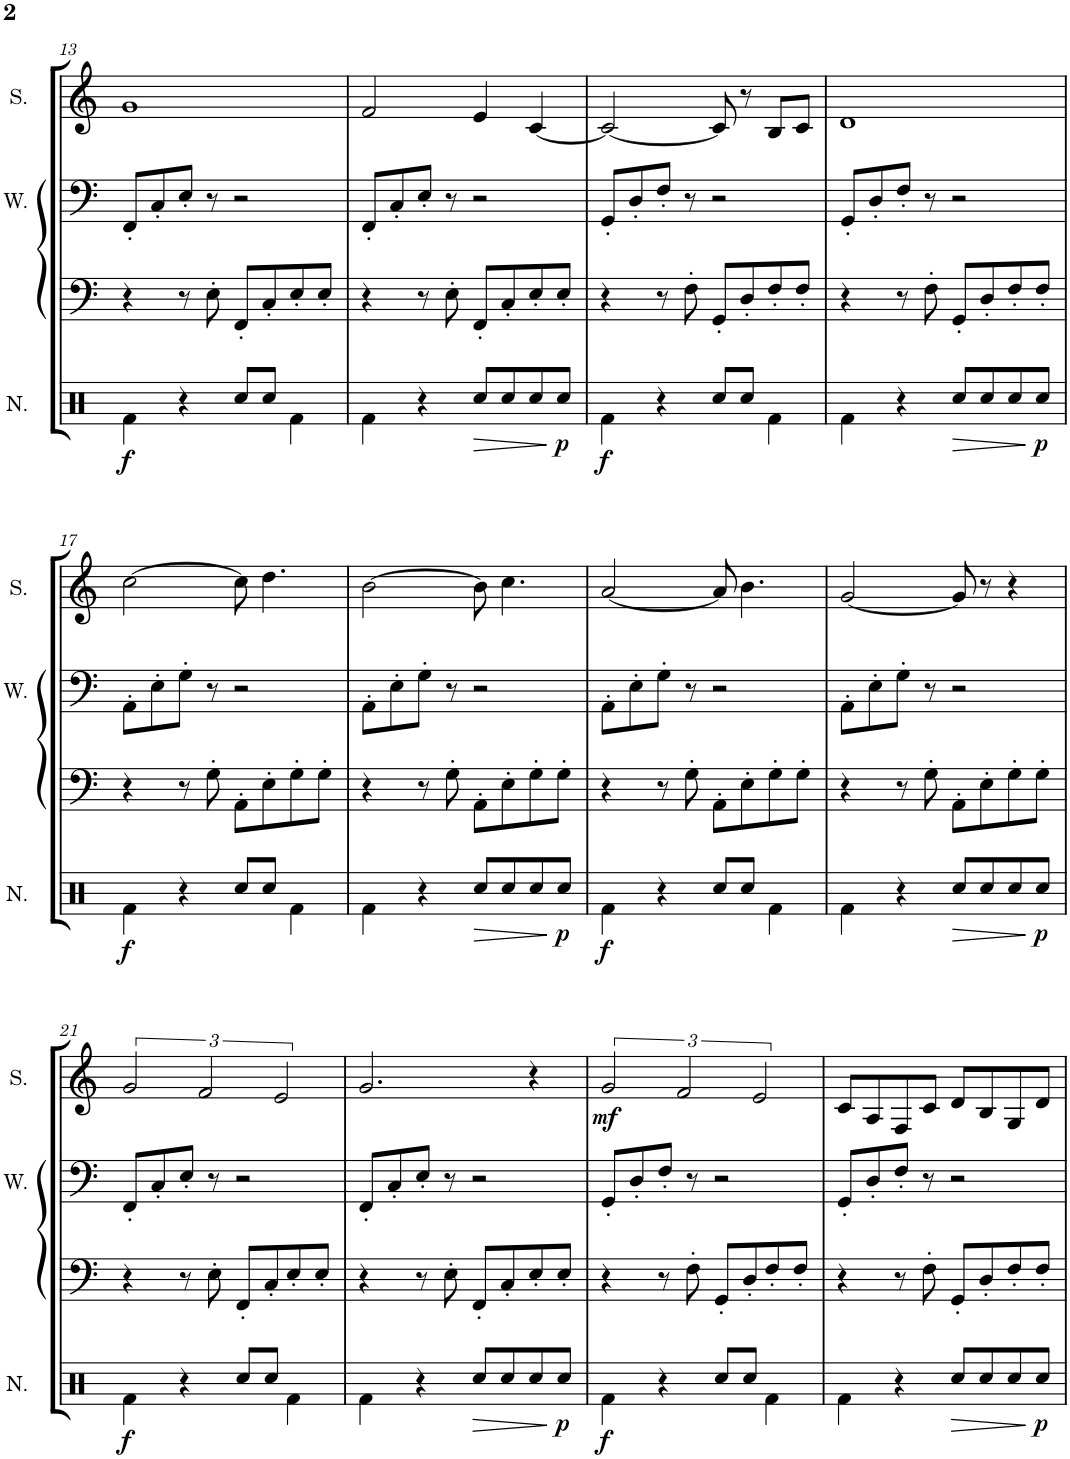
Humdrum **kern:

**kern	**dynam	**kern	**kern	**kern	**dynam	**kern	**dynam
*part5	*part5	*part4	*part3	*part2	*part2	*part1	*part1
*staff5	*staff5	*staff4	*staff3	*staff2	*staff2	*staff1	*staff1
*I"Noise	*	*I"Saw Synthesizer	*I"Wave	*I"Square Synthesizer	*	*I"Square	*
*I'N.	*	*	*I'W.	*	*	*I'S.	*
!!LO:PB:g=z
*clefX	*	*clefF4	*clefF4	*clefG2	*	*clefG2	*
*k[]	*	*k[]	*k[]	*k[]	*	*k[]	*
*M4/4	*	*M4/4	*M4/4	*M4/4	*	*M4/4	*
*met(c)	*	*met(c)	*met(c)	*met(c)	*	*met(c)	*
=13	=13	=13	=13	=13	=13	=13	=13
!	!LO:DY:b	!	!	!	!	!	!
4Rf\	f	4r	8FF'/L	8g/L_	.	1g	.
.	.	.	8C'/	32g/KL]	.	.	.
.	.	.	.	[16.g/JJ	.	.	.
4r	.	8r	8E'/J	2.g_	.	.	.
.	.	8E'\	8r	.	.	.	.
8Rcc/L	.	8FF'/L	2r	.	.	.	.
8Rcc/J	.	8C'/	.	.	.	.	.
4Rf\	.	8E'/	.	.	.	.	.
.	.	8E'/J	.	.	.	.	.
=14	=14	=14	=14	=14	=14	=14	=14
4Rf\	.	4r	8FF'/L	8g/L_	.	2f/	.
.	.	.	8C'/	32g/Jkk]	.	.	.
.	.	.	.	2f	.	.	.
4r	.	8r	8E'/J	.	.	.	.
.	.	8E'\	8r	.	.	.	.
!	!LO:HP:b	!	!	!	!	!	!
8Rcc/L	>	8FF'/L	2r	.	.	4e/	.
8Rcc/	.	8C'/	.	.	.	.	.
.	.	.	.	4e	.	.	.
8Rcc/	.	8E'/	.	.	.	[4c/	.
!	!LO:DY:n=1:b	!	!	!	!	!	!
8Rcc/J	] p	8E'/J	.	.	.	.	.
.	.	.	.	[16.c	.	.	.
=15	=15	=15	=15	=15	=15	=15	=15
!	!LO:DY:b	!	!	!	!	!	!
4Rf\	f	4r	8GG'/L	8c/L_	.	2c/_	.
.	.	.	8D'/	32c/Jkk_	.	.	.
.	.	.	.	2c_	.	.	.
4r	.	8r	8F'/J	.	.	.	.
.	.	8F'\	8r	.	.	.	.
8Rcc/L	.	8GG'/L	2r	.	.	8c/]	.
8Rcc/J	.	8D'/	.	.	.	8r	.
.	.	.	.	8c]	.	.	.
4Rf\	.	8F'/	.	.	.	8B/L	.
.	.	.	.	8r	.	.	.
.	.	8F'/J	.	.	.	8c/J	.
.	.	.	.	[16.B	.	.	.
=16	=16	=16	=16	=16	=16	=16	=16
4Rf\	.	4r	8GG'/L	32B/KKL]	.	1d	.
.	.	.	.	8c/	.	.	.
.	.	.	8D'/	.	.	.	.
.	.	.	.	[16.d/Jk	.	.	.
4r	.	8r	8F'/J	2.d_	.	.	.
.	.	8F'\	8r	.	.	.	.
!	!LO:HP:b	!	!	!	!	!	!
8Rcc/L	>	8GG'/L	2r	.	.	.	.
8Rcc/	.	8D'/	.	.	.	.	.
8Rcc/	.	8F'/	.	.	.	.	.
!	!LO:DY:n=1:b	!	!	!	!	!	!
8Rcc/J	] p	8F'/J	.	.	.	.	.
!!LO:LB:g=z
=17	=17	=17	=17	=17	=17	=17	=17
!	!LO:DY:b	!	!	!	!	!	!
4Rf\	f	4r	8AA'\L	8d/L_	.	[2cc\	.
.	.	.	8E'\	32d/Jkk]	.	.	.
.	.	.	.	[2cc	.	.	.
4r	.	8r	8G'\J	.	.	.	.
.	.	8G'\	8r	.	.	.	.
8Rcc/L	.	8AA'\L	2r	.	.	8cc\]	.
8Rcc/J	.	8E'\	.	.	.	4.dd\	.
.	.	.	.	8cc]	.	.	.
4Rf\	.	8G'\	.	.	.	.	.
.	.	.	.	[8..ddJ	.	.	.
.	.	8G'\J	.	.	.	.	.
=18	=18	=18	=18	=18	=18	=18	=18
4Rf\	.	4r	8AA'\L	8dd\L_	.	[2b\	.
.	.	.	8E'\	32dd\Jkk]	.	.	.
.	.	.	.	[2b	.	.	.
4r	.	8r	8G'\J	.	.	.	.
.	.	8G'\	8r	.	.	.	.
!	!LO:HP:b	!	!	!	!	!	!
8Rcc/L	>	8AA'\L	2r	.	.	8b\]	.
8Rcc/	.	8E'\	.	.	.	4.cc\	.
.	.	.	.	8b]	.	.	.
8Rcc/	.	8G'\	.	.	.	.	.
.	.	.	.	[8..ccJ	.	.	.
!	!LO:DY:n=1:b	!	!	!	!	!	!
8Rcc/J	] p	8G'\J	.	.	.	.	.
=19	=19	=19	=19	=19	=19	=19	=19
!	!LO:DY:b	!	!	!	!	!	!
4Rf\	f	4r	8AA'\L	8cc\L_	.	[2a/	.
.	.	.	8E'\	32cc\Jkk]	.	.	.
.	.	.	.	[2a	.	.	.
4r	.	8r	8G'\J	.	.	.	.
.	.	8G'\	8r	.	.	.	.
8Rcc/L	.	8AA'\L	2r	.	.	8a/]	.
8Rcc/J	.	8E'\	.	.	.	4.b\	.
.	.	.	.	8a]	.	.	.
4Rf\	.	8G'\	.	.	.	.	.
.	.	.	.	[8..bJ	.	.	.
.	.	8G'\J	.	.	.	.	.
=20	=20	=20	=20	=20	=20	=20	=20
4Rf\	.	4r	8AA'\L	8b\L_	.	[2g/	.
.	.	.	8E'\	32b\Jkk]	.	.	.
.	.	.	.	[2g	.	.	.
4r	.	8r	8G'\J	.	.	.	.
.	.	8G'\	8r	.	.	.	.
!	!LO:HP:b	!	!	!	!	!	!
8Rcc/L	>	8AA'\L	2r	.	.	8g/]	.
8Rcc/	.	8E'\	.	.	.	8r	.
.	.	.	.	8g]	.	.	.
8Rcc/	.	8G'\	.	.	.	4r	.
.	.	.	.	32r	.	.	.
.	.	.	.	16r	.	.	.
!	!LO:DY:n=1:b	!	!	!	!	!	!
8Rcc/J	] p	8G'\J	.	8r	.	.	.
!!LO:LB:g=z
=21	=21	=21	=21	=21	=21	=21	=21
!	!LO:DY:b	!	!	!	!	!	!
4Rf\	f	4r	8FF'/L	8r	.	3g/	.
.	.	.	8C'/	32r	.	.	.
*	*	*	*	*Xbrackettup	*	*	*
.	.	.	.	3g	.	.	.
4r	.	8r	8E'/J	.	.	.	.
.	.	.	.	.	.	3f/	.
.	.	8E'\	8r	.	.	.	.
.	.	.	.	[6f	.	.	.
8Rcc/L	.	8FF'/L	2r	.	.	.	.
8Rcc/J	.	8C'/	.	.	.	.	.
.	.	.	.	6f]	.	.	.
.	.	.	.	.	.	3e/	.
4Rf\	.	8E'/	.	.	.	.	.
.	.	.	.	[12e/L	.	.	.
.	.	8E'/J	.	.	.	.	.
.	.	.	.	16.e/Jk_	.	.	.
=22	=22	=22	=22	=22	=22	=22	=22
4Rf\	.	4r	8FF'/L	8e/L_	.	2.g/	.
.	.	.	8C'/	32e/Jkk]	.	.	.
.	.	.	.	2.g	.	.	.
4r	.	8r	8E'/J	.	.	.	.
.	.	8E'\	8r	.	.	.	.
!	!LO:HP:b	!	!	!	!	!	!
8Rcc/L	>	8FF'/L	2r	.	.	.	.
8Rcc/	.	8C'/	.	.	.	.	.
8Rcc/	.	8E'/	.	.	.	4r	.
!	!LO:DY:n=1:b	!	!	!	!	!	!
8Rcc/J	] p	8E'/J	.	.	.	.	.
.	.	.	.	32r	.	.	.
.	.	.	.	16r	.	.	.
=23	=23	=23	=23	=23	=23	=23	=23
!	!LO:DY:b	!	!	!	!	!	!LO:DY:b
4Rf\	f	4r	8GG'/L	8r	.	3g/	mf
.	.	.	8D'/	32r	.	.	.
!	!	!	!	!	!LO:DY:b	!	!
.	.	.	.	3g	p	.	.
4r	.	8r	8F'/J	.	.	.	.
.	.	.	.	.	.	3f/	.
.	.	8F'\	8r	.	.	.	.
.	.	.	.	[6f	.	.	.
8Rcc/L	.	8GG'/L	2r	.	.	.	.
8Rcc/J	.	8D'/	.	.	.	.	.
.	.	.	.	6f]	.	.	.
.	.	.	.	.	.	3e/	.
4Rf\	.	8F'/	.	.	.	.	.
.	.	.	.	[12e/L	.	.	.
.	.	8F'/J	.	.	.	.	.
.	.	.	.	16.e/Jk_	.	.	.
=24	=24	=24	=24	=24	=24	=24	=24
4Rf\	.	4r	8GG'/L	8e/L_	.	8c/L	.
.	.	.	8D'/	32e/KK]	.	8A/	.
.	.	.	.	8c/J	.	.	.
4r	.	8r	8F'/J	.	.	8F/	.
.	.	.	.	8A/L	.	.	.
.	.	8F'\	8r	.	.	8c/J	.
.	.	.	.	8F/J	.	.	.
!	!LO:HP:b	!	!	!	!	!	!
8Rcc/L	>	8GG'/L	2r	.	.	8d/L	.
.	.	.	.	8c/L	.	.	.
8Rcc/	.	8D'/	.	.	.	8B/	.
.	.	.	.	8d/J	.	.	.
8Rcc/	.	8F'/	.	.	.	8G/	.
.	.	.	.	8B/L	.	.	.
!	!LO:DY:n=1:b	!	!	!	!	!	!
8Rcc/J	] p	8F'/J	.	.	.	8d/J	.
.	.	.	.	[16.G/Jk	.	.	.
=	=	=	=	=	=	=	=
*-	*-	*-	*-	*-	*-	*-	*-
